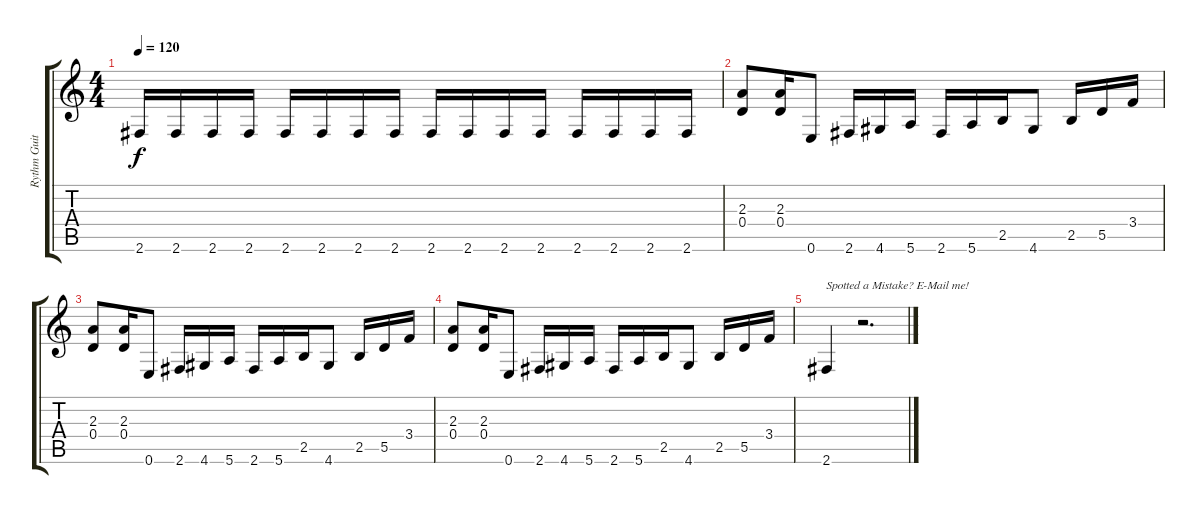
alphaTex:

\track ("Rythm Guitar 1" "Rythm Guit") {instrument distortionguitar}
\staff {score tabs}
\tuning (E4 B3 G3 D3 A2 E2) {hide}
\ts (4 4)
\tempo 120
\clef g2
\ks c
2.6.16{dy f} 2.6.16 2.6.16 2.6.16 2.6.16 2.6.16 2.6.16 2.6.16 2.6.16 2.6.16 2.6.16 2.6.16 2.6.16 2.6.16 2.6.16 2.6.16 |
(2.3 0.4).8 (2.3 0.4).16 0.6.8 2.6.16 4.6.16 5.6.16 2.6.16 5.6.16 2.5.16 4.6.8 2.5.16 5.5.16 3.4.16 |
(2.3 0.4).8 (2.3 0.4).16 0.6.8 2.6.16 4.6.16 5.6.16 2.6.16 5.6.16 2.5.16 4.6.8 2.5.16 5.5.16 3.4.16 |
(2.3 0.4).8 (2.3 0.4).16 0.6.8 2.6.16 4.6.16 5.6.16 2.6.16 5.6.16 2.5.16 4.6.8 2.5.16 5.5.16 3.4.16 |
2.6.4{txt "Spotted a Mistake? E-Mail me!"} r.2{d}
